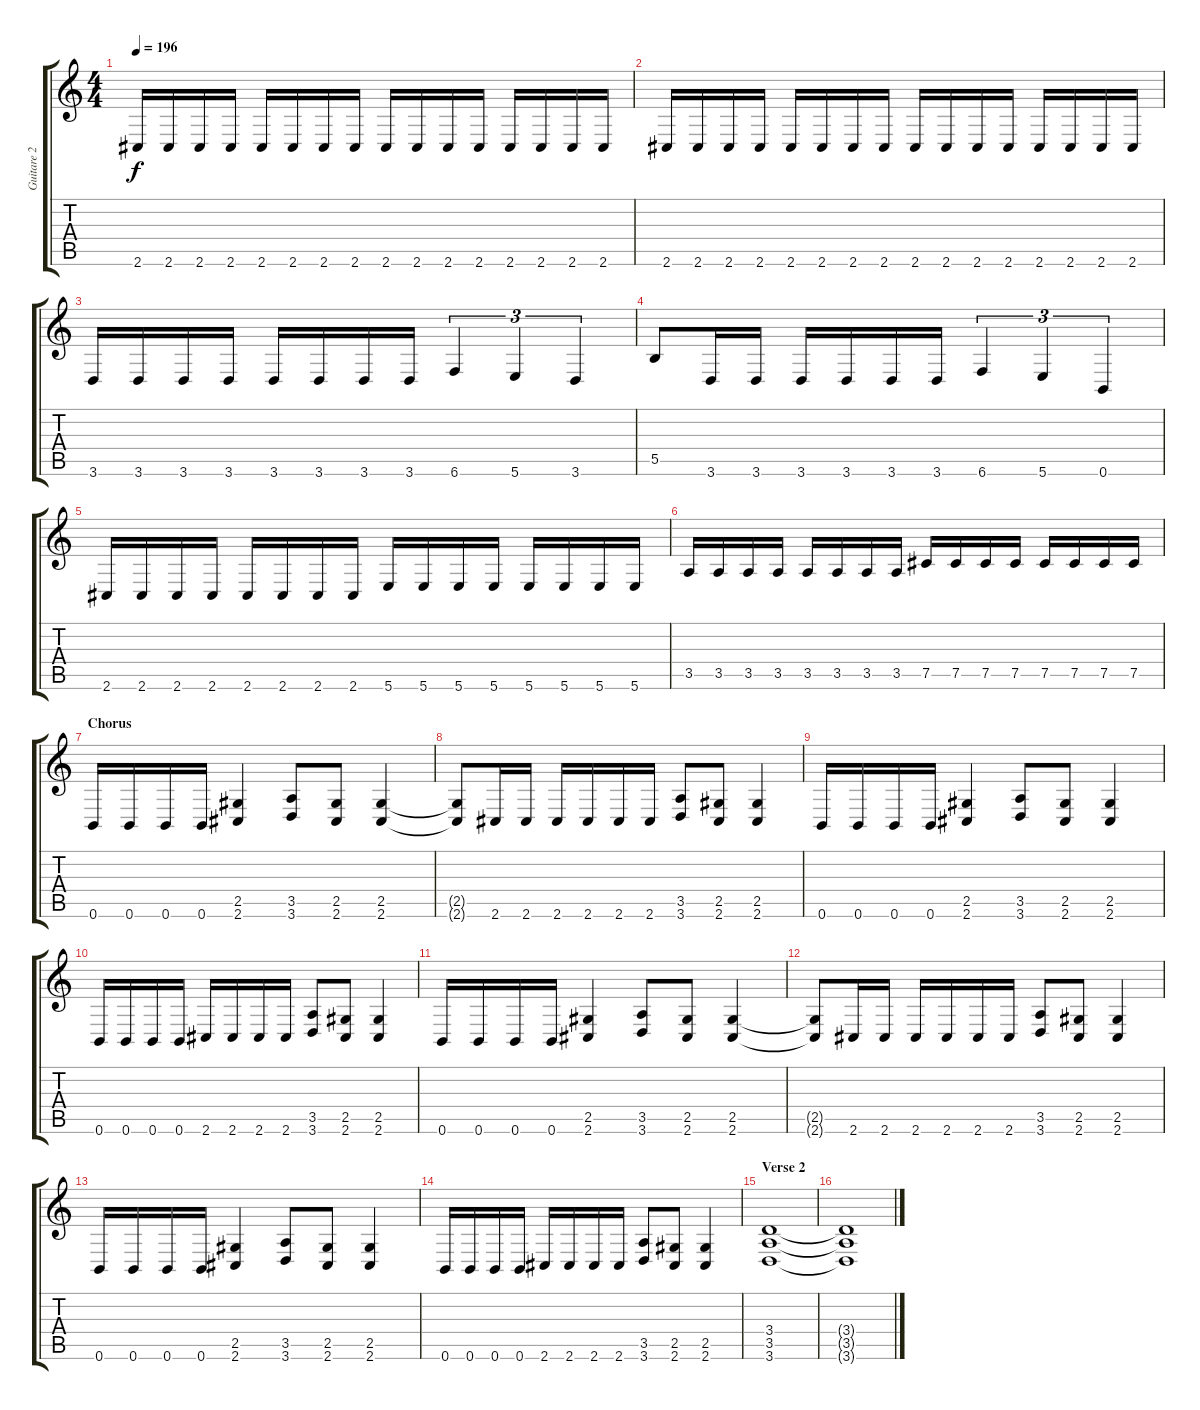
\track ("Guitare 2" "Guitare 2") {instrument distortionguitar}
\staff {score tabs}
\tuning (Db4 Ab3 E3 B2 Gb2 B1) {hide}
\ts (4 4)
\tempo 196
\clef g2
\ks c
2.6.16{dy f} 2.6.16 2.6.16 2.6.16 2.6.16 2.6.16 2.6.16 2.6.16 2.6.16 2.6.16 2.6.16 2.6.16 2.6.16 2.6.16 2.6.16 2.6.16 |
2.6.16 2.6.16 2.6.16 2.6.16 2.6.16 2.6.16 2.6.16 2.6.16 2.6.16 2.6.16 2.6.16 2.6.16 2.6.16 2.6.16 2.6.16 2.6.16 |
3.6.16 3.6.16 3.6.16 3.6.16 3.6.16 3.6.16 3.6.16 3.6.16 6.6.4{tu (3 2)} 5.6.4{tu (3 2)} 3.6.4{tu (3 2)} |
5.5.8 3.6.16 3.6.16 3.6.16 3.6.16 3.6.16 3.6.16 6.6.4{tu (3 2)} 5.6.4{tu (3 2)} 0.6.4{tu (3 2)} |
2.6.16 2.6.16 2.6.16 2.6.16 2.6.16 2.6.16 2.6.16 2.6.16 5.6.16 5.6.16 5.6.16 5.6.16 5.6.16 5.6.16 5.6.16 5.6.16 |
3.5.16 3.5.16 3.5.16 3.5.16 3.5.16 3.5.16 3.5.16 3.5.16 7.5.16 7.5.16 7.5.16 7.5.16 7.5.16 7.5.16 7.5.16 7.5.16 |
\section ("" "Chorus")
0.6.16 0.6.16 0.6.16 0.6.16 (2.5 2.6).4 (3.5 3.6).8 (2.5 2.6).8 (2.5 2.6).4 |
(2.5{t} 2.6{t}).8 2.6.16 2.6.16 2.6.16 2.6.16 2.6.16 2.6.16 (3.5 3.6).8 (2.5 2.6).8 (2.5 2.6).4 |
0.6.16 0.6.16 0.6.16 0.6.16 (2.5 2.6).4 (3.5 3.6).8 (2.5 2.6).8 (2.5 2.6).4 |
0.6.16 0.6.16 0.6.16 0.6.16 2.6.16 2.6.16 2.6.16 2.6.16 (3.5 3.6).8 (2.5 2.6).8 (2.5 2.6).4 |
0.6.16 0.6.16 0.6.16 0.6.16 (2.5 2.6).4 (3.5 3.6).8 (2.5 2.6).8 (2.5 2.6).4 |
(2.5{t} 2.6{t}).8 2.6.16 2.6.16 2.6.16 2.6.16 2.6.16 2.6.16 (3.5 3.6).8 (2.5 2.6).8 (2.5 2.6).4 |
0.6.16 0.6.16 0.6.16 0.6.16 (2.5 2.6).4 (3.5 3.6).8 (2.5 2.6).8 (2.5 2.6).4 |
0.6.16 0.6.16 0.6.16 0.6.16 2.6.16 2.6.16 2.6.16 2.6.16 (3.5 3.6).8 (2.5 2.6).8 (2.5 2.6).4 |
\section ("" "Verse 2")
(3.4 3.5 3.6).1 |
(3.4{t} 3.5{t} 3.6{t}).1
